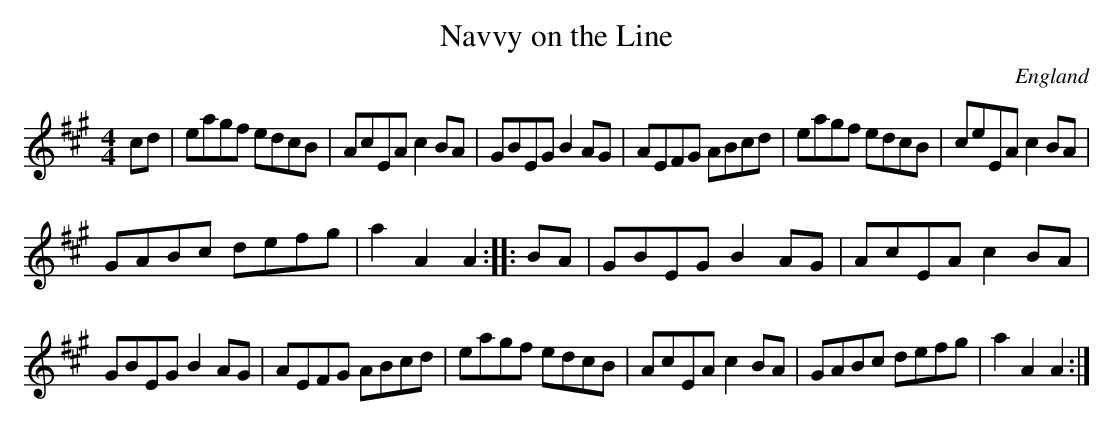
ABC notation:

X:1
T:Navvy on the Line
M:4/4
O:England
K:A
cd|\
eagf edcB| AcEA c2BA| \
GBEG B2AG| AEFG ABcd| \
eagf edcB| ceEA c2BA|
GABc defg| a2A2 A2 ::\
BA|\
GBEG B2AG| AcEA c2BA|
GBEG B2AG| AEFG ABcd| \
eagf edcB| AcEA c2BA| \
GABc defg| a2A2 A2:|
